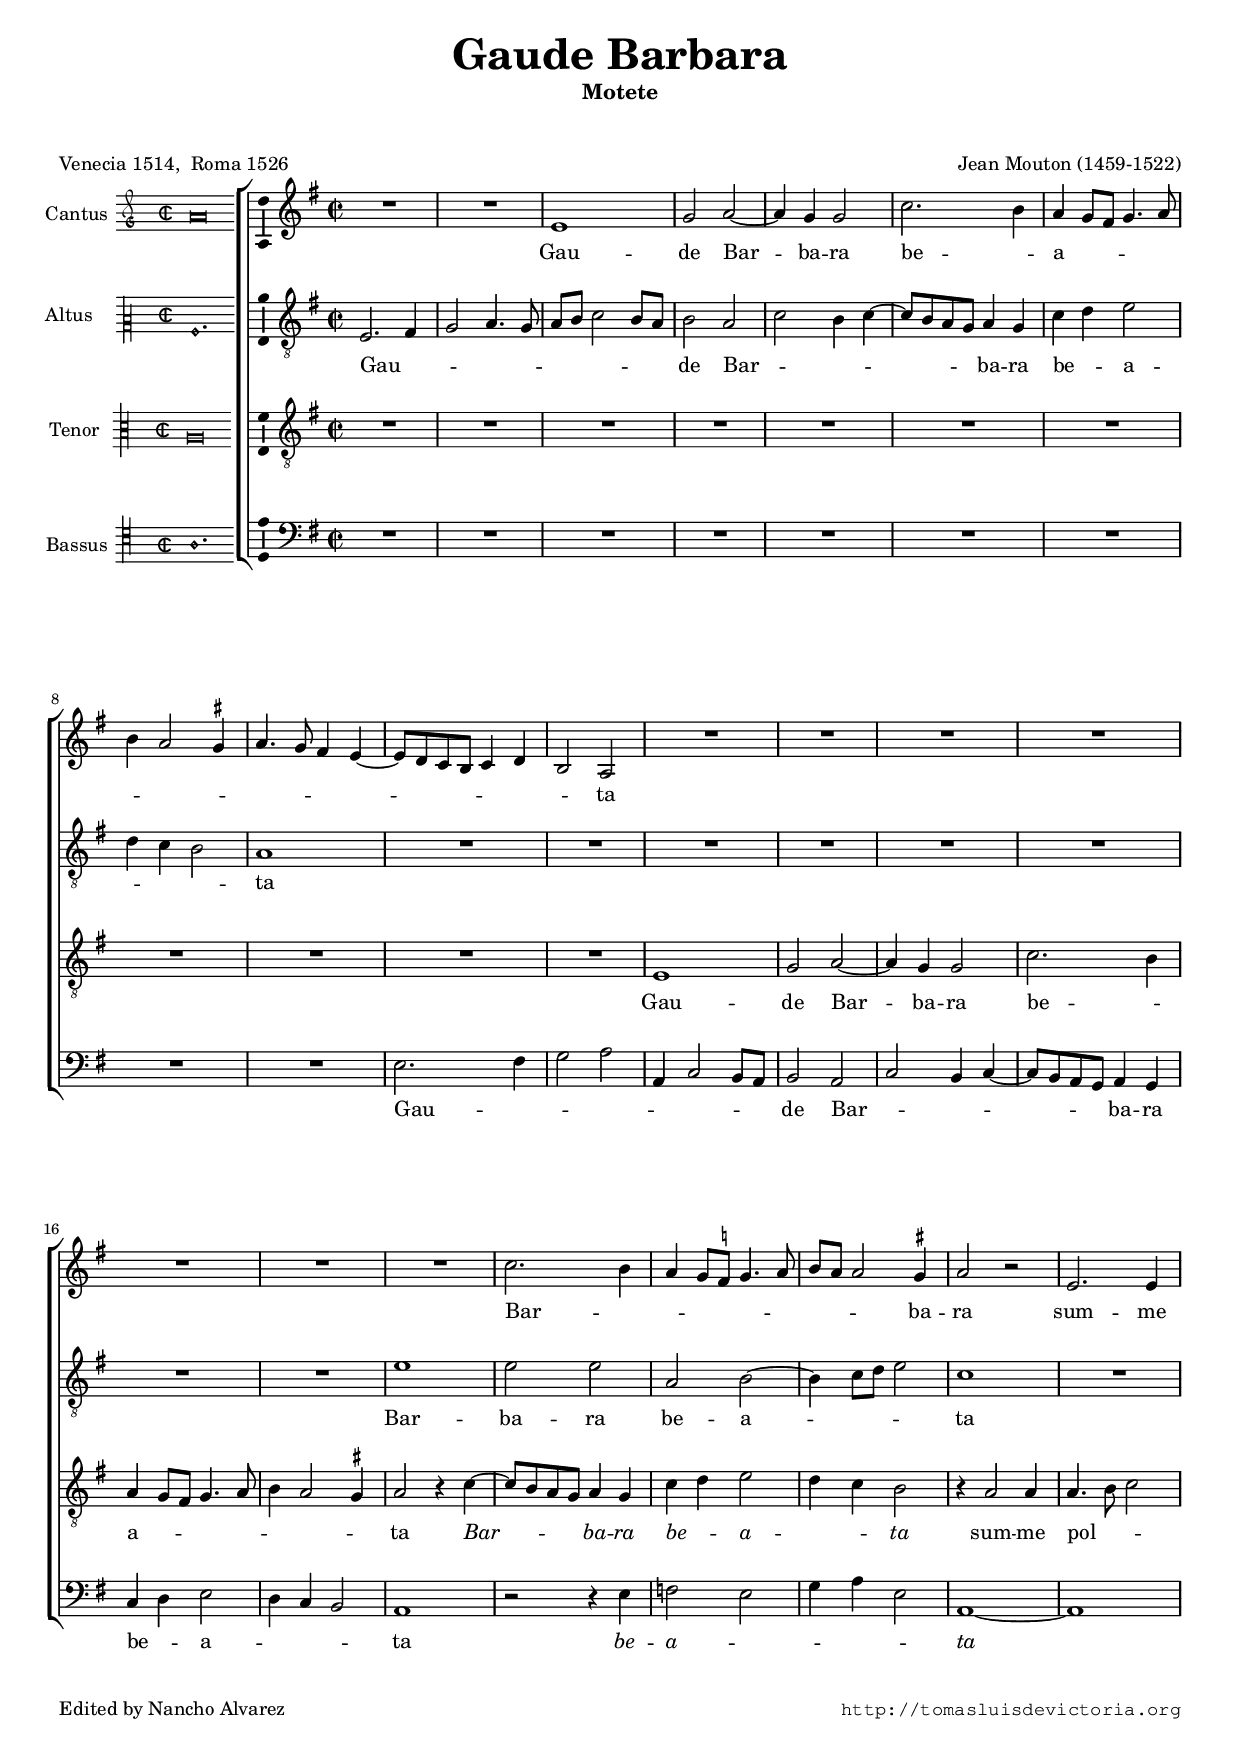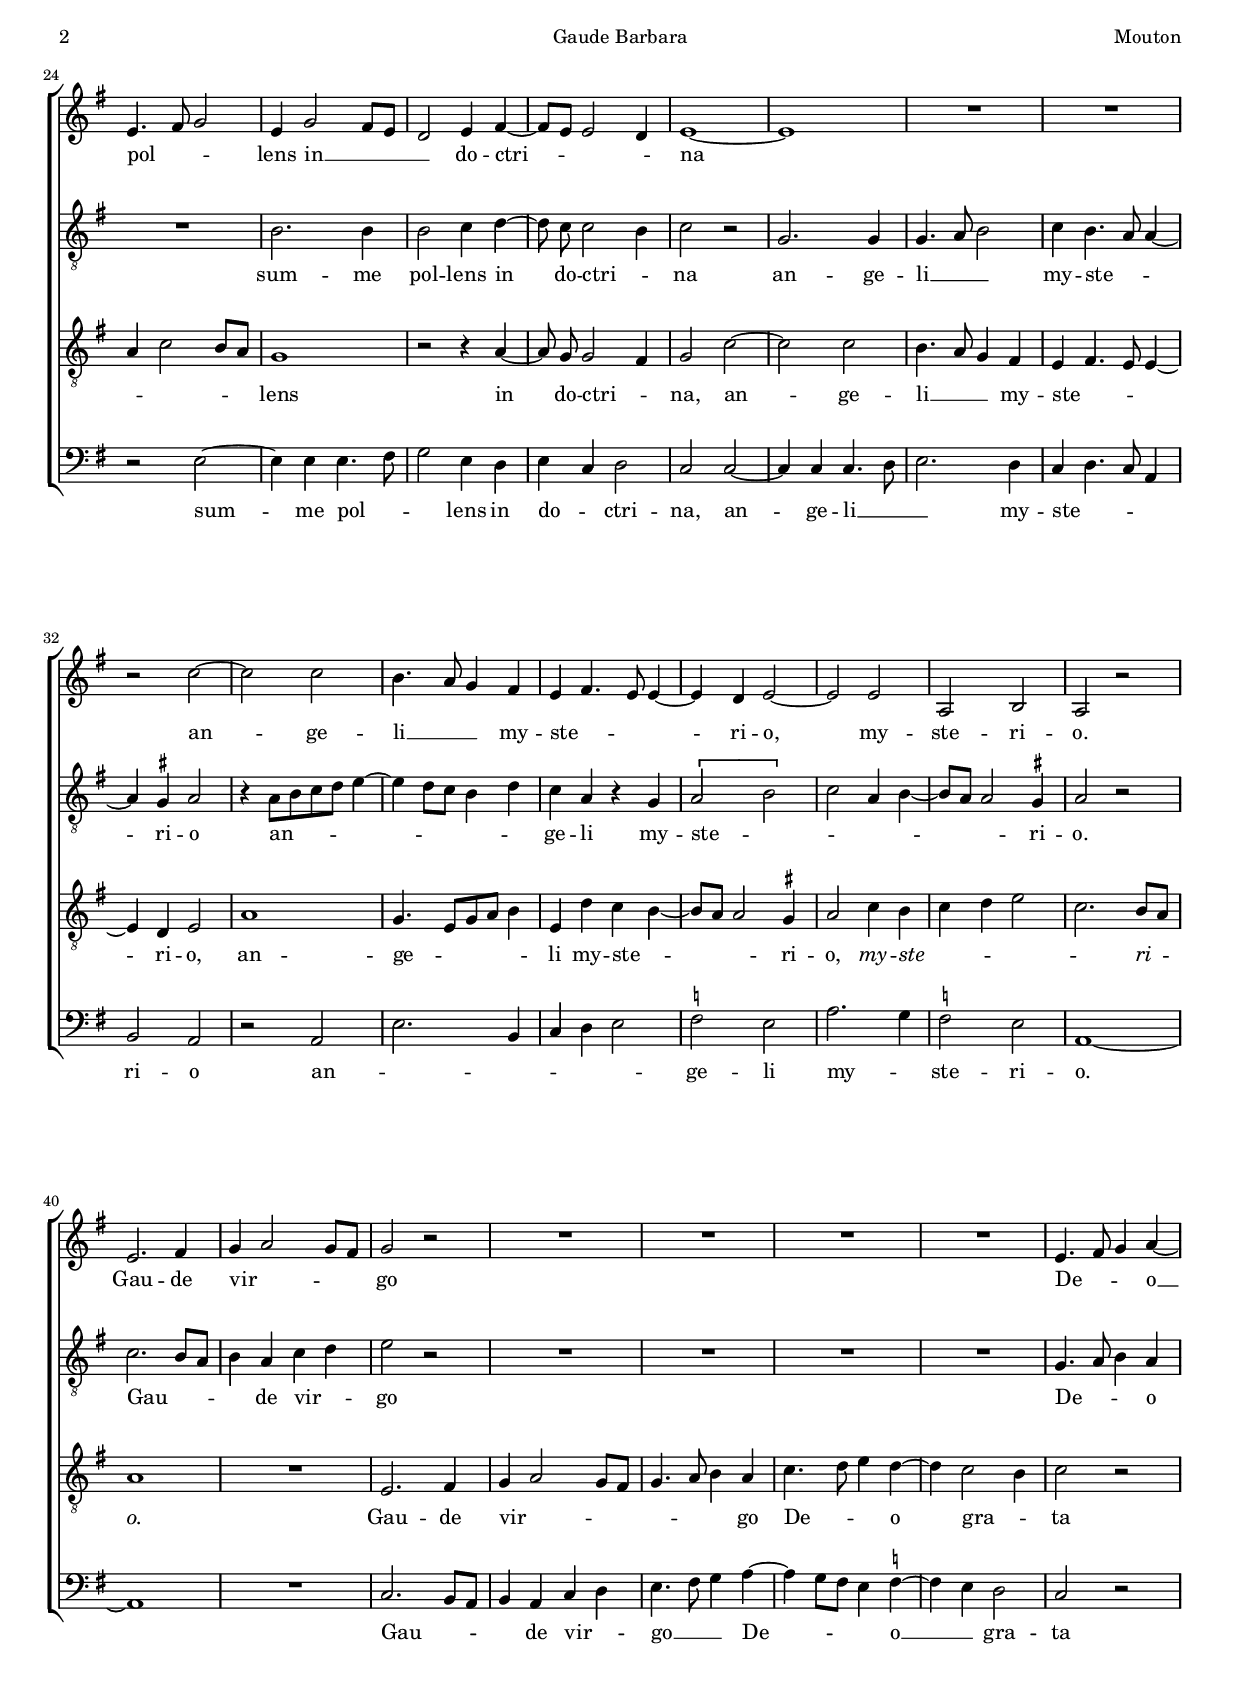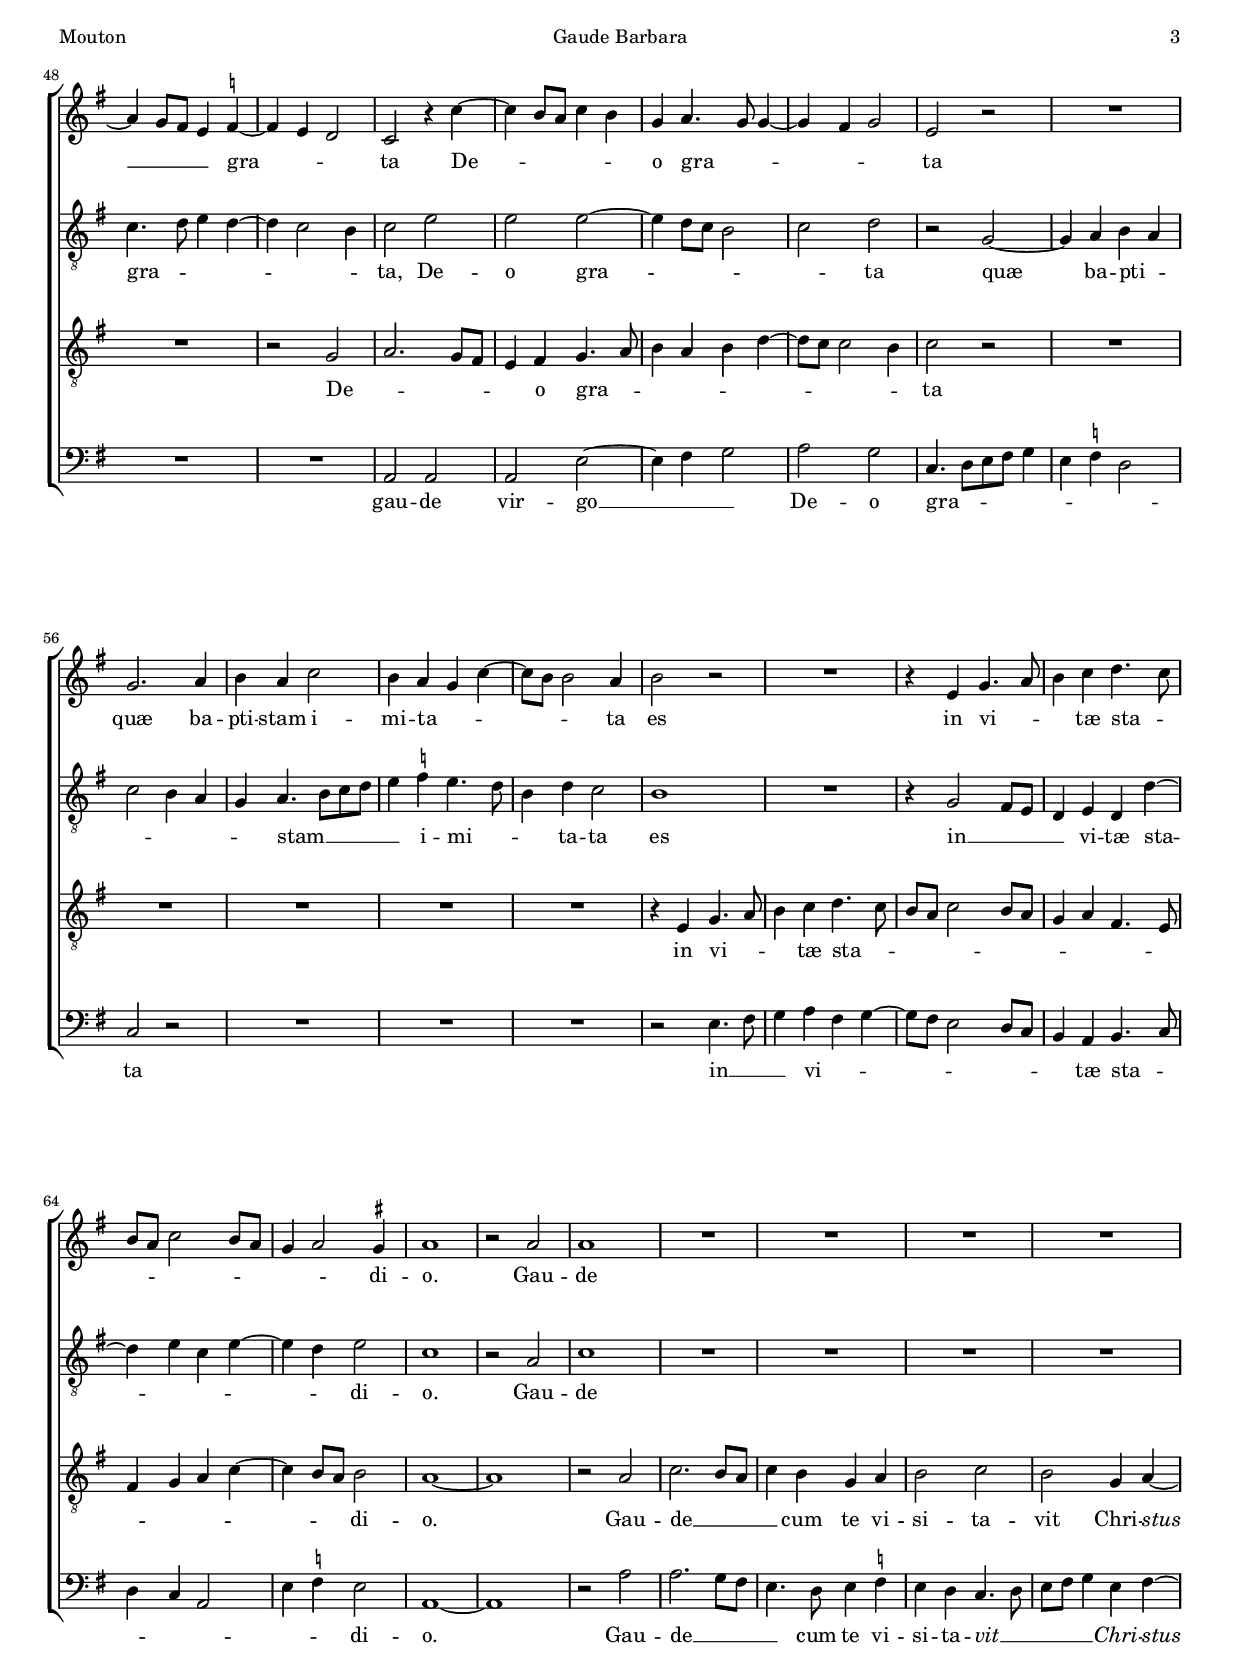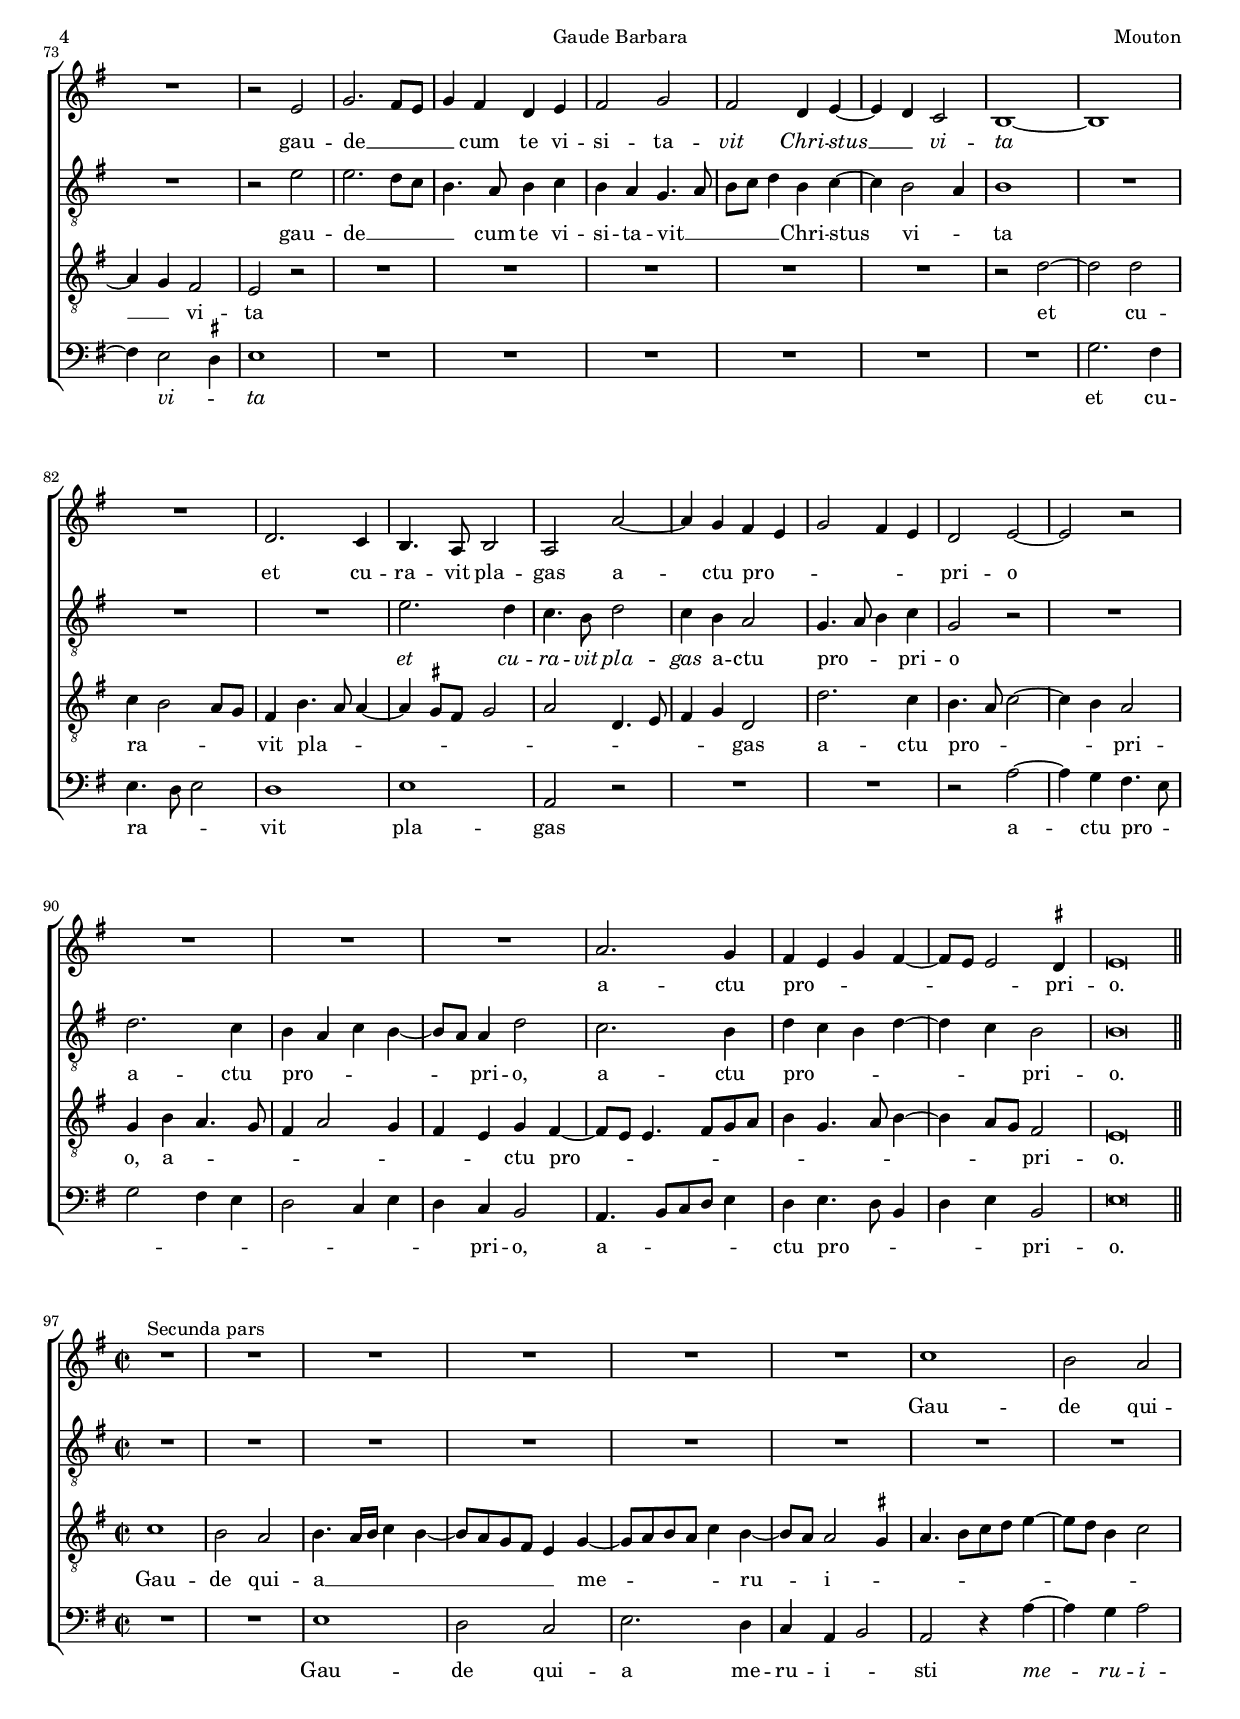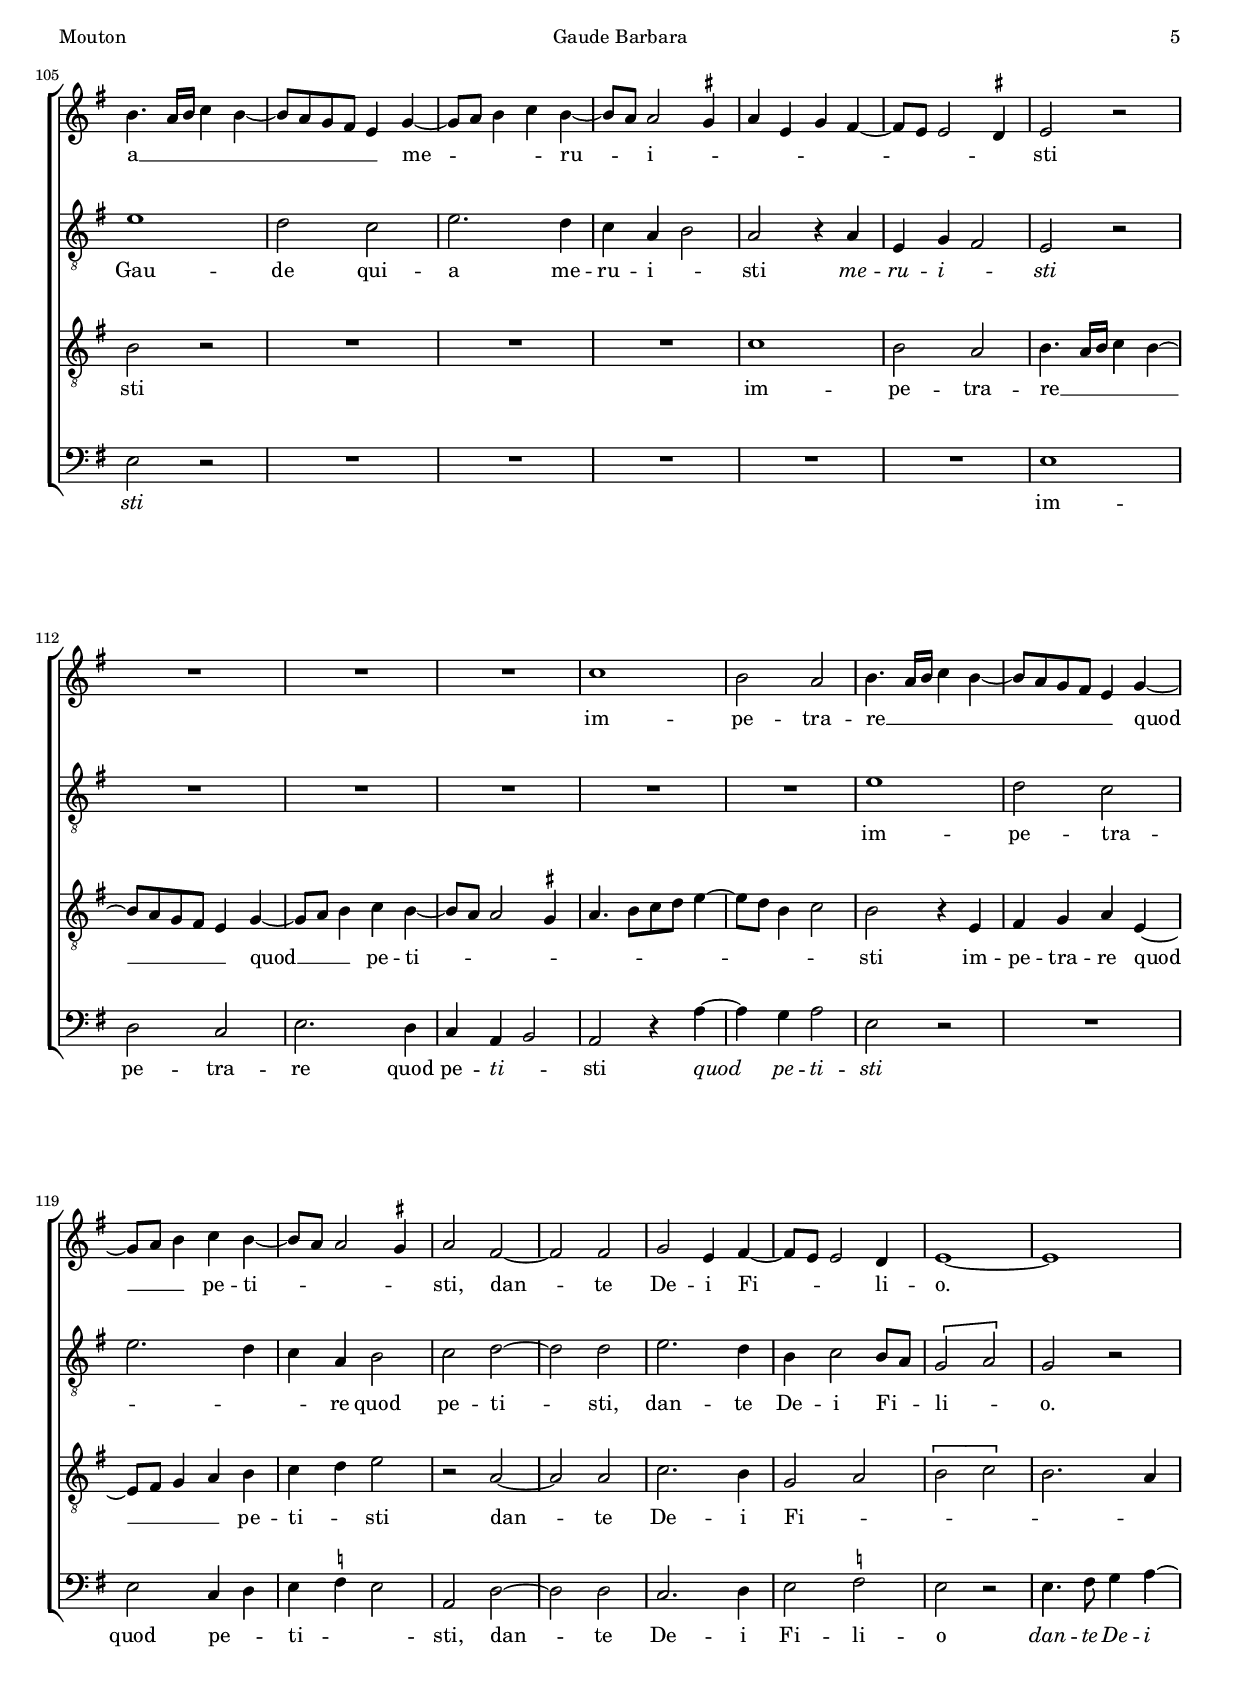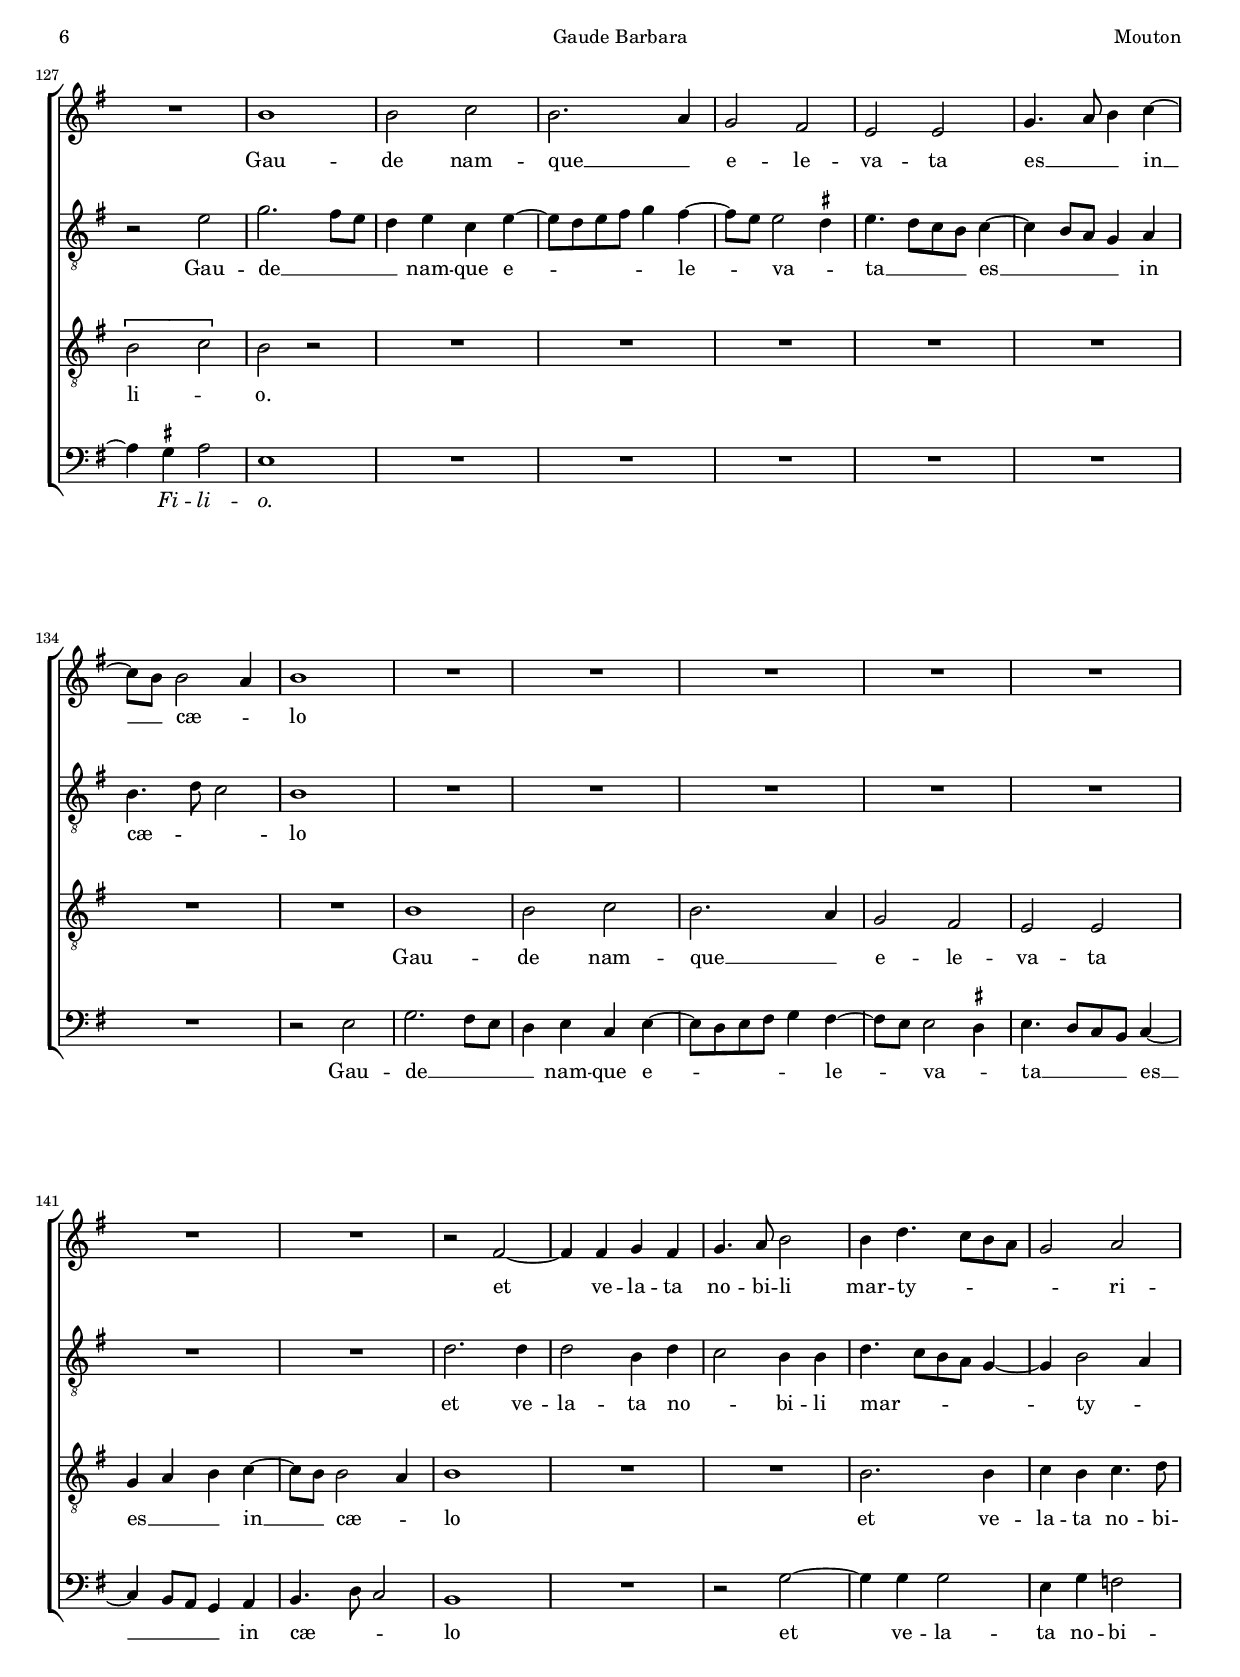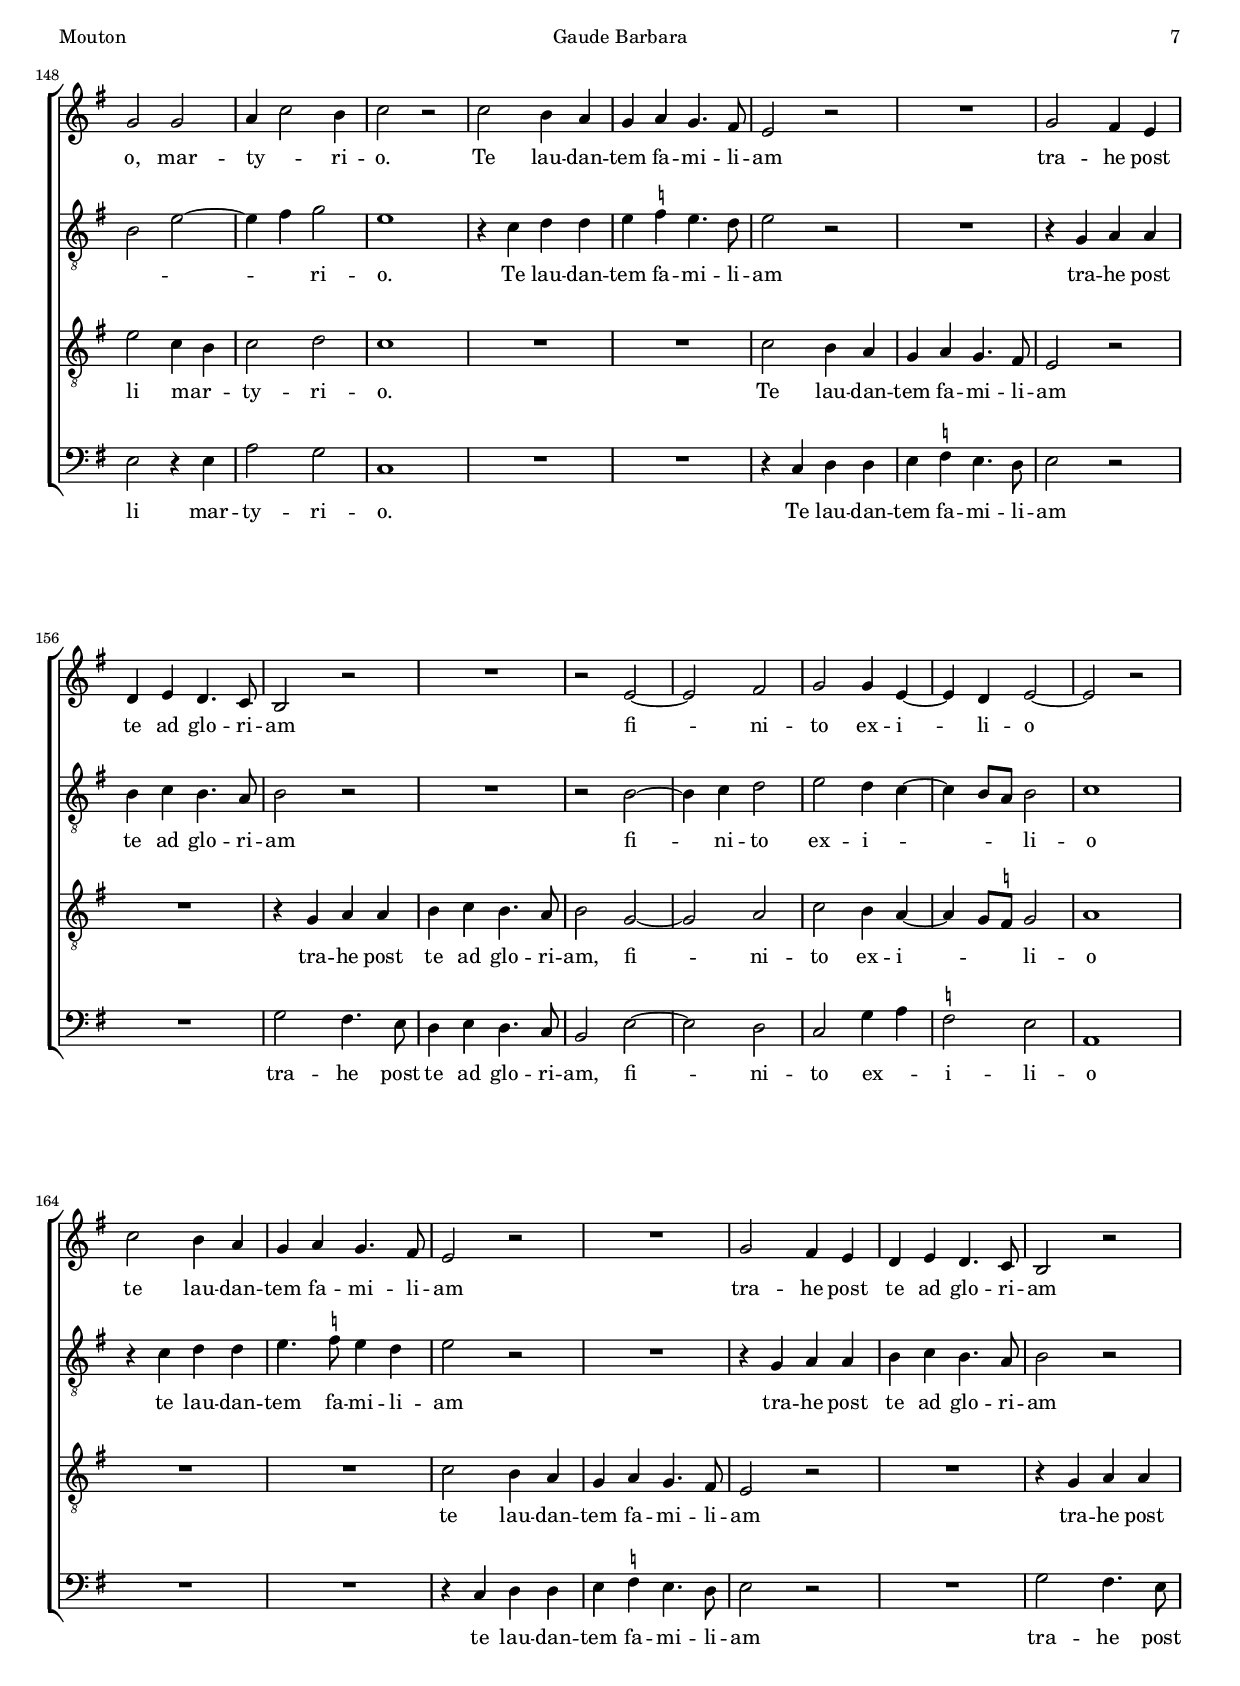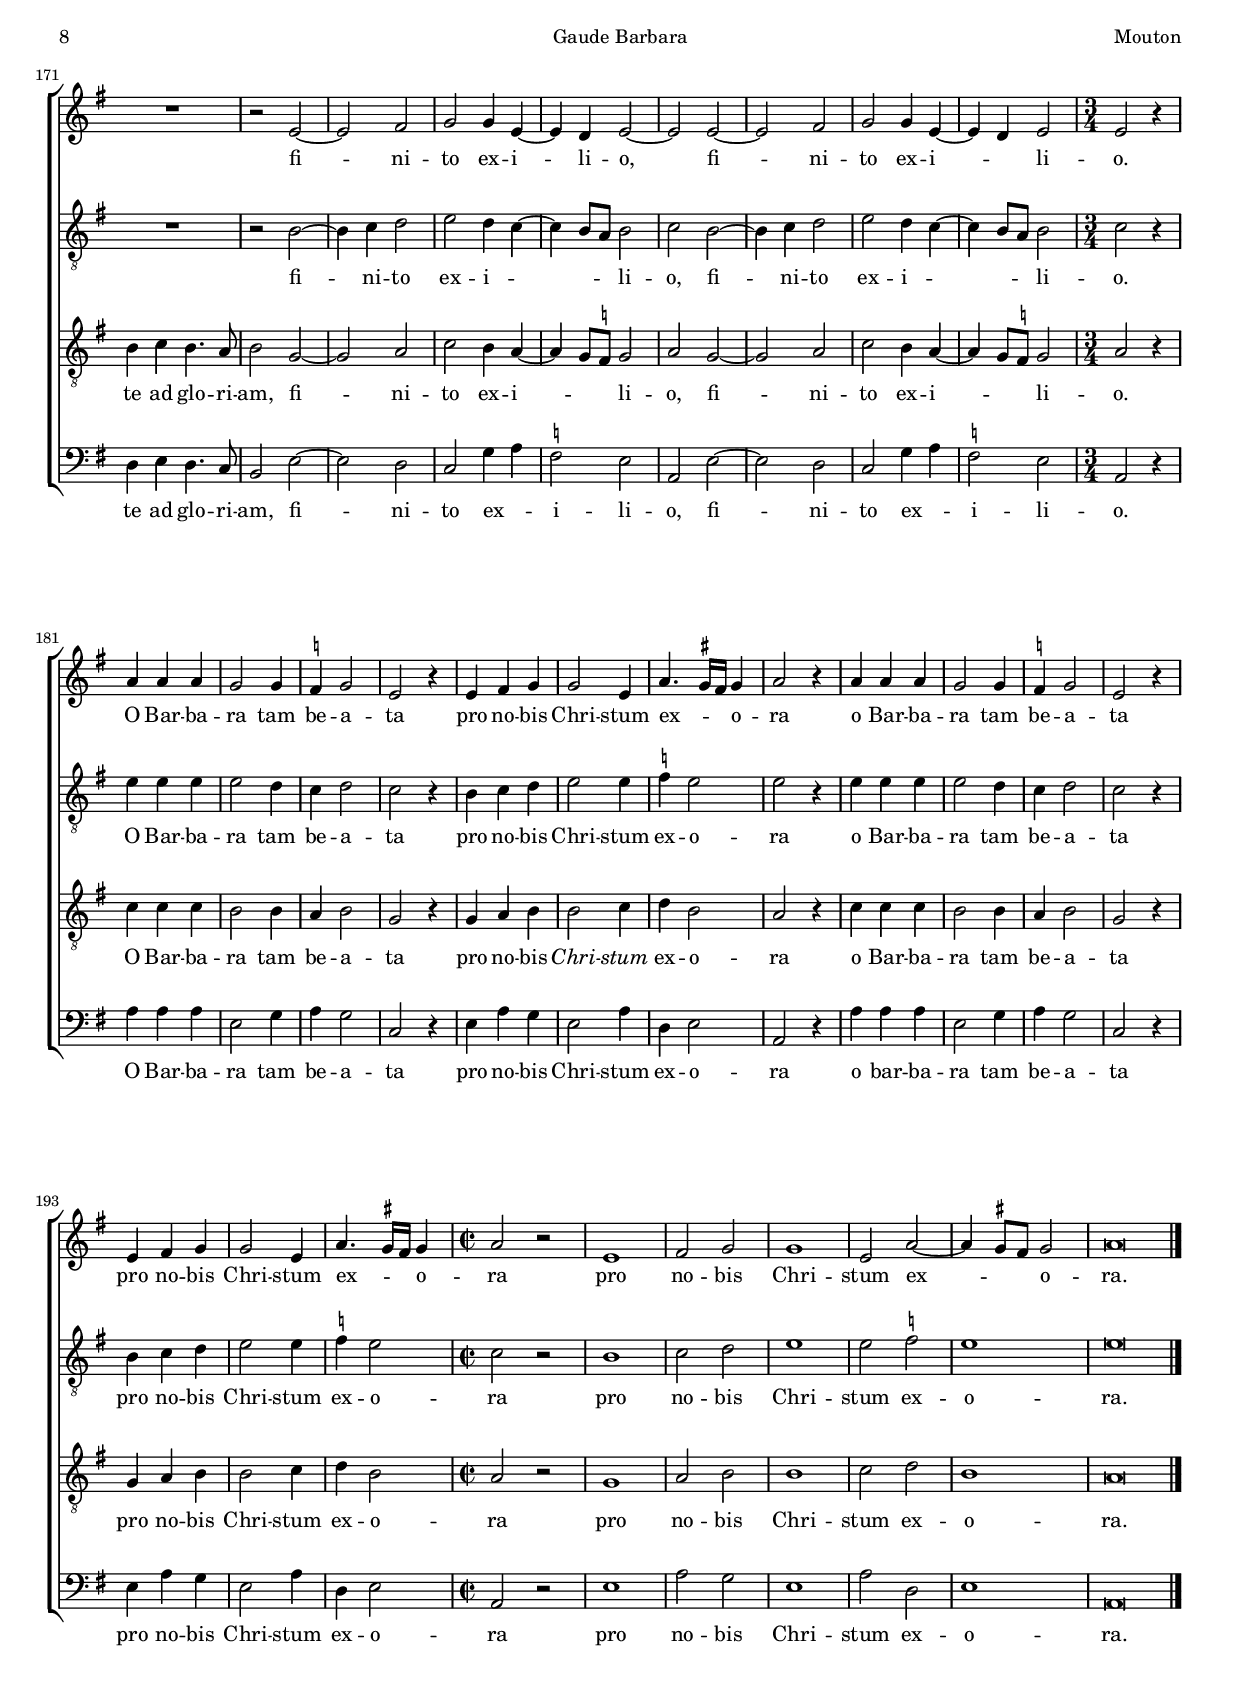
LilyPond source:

\version "2.18.0"

#(set-default-paper-size "a4")
#(set-global-staff-size 16.5)
#(ly:set-option 'point-and-click #f)
%mobile -s15.5 -i3.2

italicas=\override LyricText.font-shape = #'italic
rectas=\override LyricText.font-shape = #'upright
ss=\once \set suggestAccidentals = ##t
incipitwidth = 20
mtempo={\tempo 4 = 100}
mtempob={\tempo 4 = 150}

htitle="Gaude Barbara"
hcomposer="Mouton"

\header {
	title=\markup{\fontsize #3 "Gaude Barbara"}
	subtitle="Motete"
	subsubtitle=\markup{\column{" " " "}}
	composer="Jean Mouton (1459-1522)"
        pdfauthor=\composer
	%opus="(-)"
	poet=\markup{"Venecia 1514,  Roma 1526"}
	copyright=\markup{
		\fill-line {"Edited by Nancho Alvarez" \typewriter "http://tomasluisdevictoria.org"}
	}
%	tagline=""
}

global={\key c \major \time 2/2 \skip 1*96 \bar "||" \break
	\once \override Score.TimeSignature.break-visibility = #'#(#f #t #t)
	\time 2/2 \skip 1*83 \mtempob
	\time 3/4 \skip 1*3/4*16 %\mtempo % no recuperamos el tempo 
	\time 2/2 \skip 1*7 \bar "|."
}


cantus=\relative c''{
	R1*2
	a1
	c2 d ~
	d4 c c2
	f2. e4
	d c8 b c4. d8
	e4 d2 \ss cis4
	d4. c8 b4 a ~
	a8 g f e f4 g
	e2 d
	R1*7
	f'2. e4
	d4 c8 \ss bes c4. d8
	e d d2 \ss cis4 
	d2 r
	a2. a4
	a4. b8 c2
	a4 c2 b8 a
	g2 a4 b ~
	b8 a a2 g4
	a1 ~
	a
	R1*2
	r2 f' ~
	f f
	e4. d8 c4 b
	a4 b4. a8 a4 ~
	a g a2 ~
	a a 
	d,2 e
	d r
	a'2. b4
	c4 d2 c8 b
	c2 r
	R1*4
	a4. b8 c4 d ~
	d c8 b a4 \ss bes ~
	bes a g2
	f r4 f' ~
	f4 e8 d f4 e
	c4 d4. c8 c4 ~
	c b c2
	a r
	R1
	c2. d4
	e d f2
	e4 d c f ~
	f8 e e2 d4
	e2 r
	R1
	r4 a, c4. d8
	e4 f g4. f8
	e d f2 e8 d
	c4 d2 \ss cis4
	d1
	r2 d
	d1
	R1*5
	r2 a2
	c2. b8 a
	c4 b g a
	b2 c
	b g4 a ~
	a g f2
	e1 ~
	e
	R1
	g2. f4
	e4. d8 e2
	d2 d' ~
	d4 c b a
	c2 b4 a
	g2 a ~
	a r
	R1*3
	d2. c4
	b a c b ~
	b8 a a2 \ss gis4
	a\breve*1/2
	s4*0^\markup{"Secunda pars"}
        R1*6
	f'1
	e2 d
	e4. d16 e f4 e ~
	e8 d c b a4 c ~
	c8 d e4 f e ~
	e8 d d2 \ss cis4
	d a c b ~
	b8 a a2 \ss gis4
	a2 r
	R1*3
	f'1
	e2 d
	e4. d16 e f4 e ~
	e8 d c b a4 c ~
	c8 d e4 f e ~
	e8 d d2 \ss cis4
	d2 b ~
	b b 
	c a4 b ~
	b8 a a2 g4
	a1 ~
	a
	R1
	e' 
	e2 f
	e2. d4
	c2 b
	a a
	c4. d8 e4 f ~
	f8 e e2 d4
	e1
	R1*7
	r2 b ~
	b4 b c b
	c4. d8 e2
	e4 g4. f8 e d
	c2 d
	c c
	d4 f2 e4
	f2 r
	f e4 d
	c d c4. b8
	a2 r
	R1
	c2 b4 a
	g a g4. f8
	e2 r
	R1
	r2 a ~
	a b 
	c c4 a ~
	a g a2 ~
	a r \break
	f'2 e4 d
	c d c4. b8
	a2 r
	R1
	c2 b4 a
	g a g4. f8 e2 r
	R1
	r2 a ~
	a b
	c c4 a ~
	a g a2 ~
	a a ~
	a b
	c c4 a ~
	a g a2
	a2 r4 \break
	d4 d d
	c2 c4
	\ss bes4 c2
	a2 r4
	a4 b c
	c2 a4
	d4. \ss cis16 b cis4
	d2 r4
	d4 d d
	c2 c4
	\ss bes4 c2
	a r4 \break
	a4 b c
	c2 a4
	d4. \ss cis16 b cis4
        d2 r
	a1
	b2 c
	c1
	a2 d ~
	d4 \ss cis8 b cis2
	d\breve*1/2
}

altus=\relative c'{
	a2. b4
	c2 d4. c8
	d e f2 e8 d
	e2 d
	f e4 f ~
	f8 e d c d4 c
	f g a2
	g4 f e2
	d1
	R1*8
	a'1
	a2 a
	d, e ~
	e4 f8 g a2
	f1
	R1*2
	e2. e4
	e2 f4 g ~
	g8 \noBeam f f2 e4
	f2 r
	c2. c4
	c4. d8 e2
	f4 e4. d8 d4 ~
	d \ss cis4 d2
	r4 d8[ e f g] a4 ~
	a4 g8 f e4 g
	f d r4 c 
	\[d2 e\]
	f2 d4 e ~
	e8 d d2 \ss cis4
	d2 r
	f2. e8 d
	e4 d f g
	a2 r
	R1*4
	c,4. d8 e4 d
	f4. g8 a4 g ~
	g f2 e4
	f2 a
	a a ~
	a4 g8 f e2
	f g
	r2 c, ~
	c4 d e d
	f2 e4 d
	c d4. e8 f g
	a4 \ss bes a4. g8
	e4 g f2
	e1
	R1
	r4 c2 b8 a
	g4 a g g' ~
	g4 a f a ~
	a g a2
	f1
	r2 d
	f1
	R1*5
	r2 a
	a2. g8 f
	e4. d8 e4 f
	e4 d c4. d8
	e f g4 e f ~
	f e2 d4
	e1
	R1*3
	a2. g4
	f4. e8 g2
	f4 e d2
	c4. d8 e4 f
	c2 r
	R1
	g'2. f4
	e d f e ~
	e8 d d4 g2
	f2. e4
	g f e g ~
	g f e2
	e\breve*1/2
	R1*8
	a1
	g2 f
	a2. g4
	f d e2
	d r4 d
	a c b2
	a r
	R1*5
	a'1
	g2 f
	a2. g4
	f d e2
	f g ~
	g g
	a2. g4
	e f2 e8 d
	\[c2 d\]
	c2 r
	r a'
	c2. b8 a
	g4 a f a ~
	a8 g a b c4 b ~
	b8 a a2 \ss gis4
	a4. g8[ f e] f4 ~
	f4 e8 d c4 d
	e4. g8 f2
	e1
	R1*7
	g2. g4
	g2 e4 g
	f2 e4 e
	g4. f8[ e d] c4 ~
	c e2 d4
	e2 a ~
	a4 b c2
	a1
	r4 f g g
	a \ss bes a4. g8
	a2 r
	R1
	r4 c, d d
	e f e4. d8 
	e2 r
	R1
	r2 e ~
	e4 f g2
	a2 g4 f ~
	f e8 d e2
	f1
	r4 f g g
	a4. \ss bes8 a4 g
	a2 r
	R1
	r4 c, d d
	e f e4. d8
	e2 r
	R1
	r2 e ~
	e4 f g2
	a g4 f ~
	f e8 d e2
	f2 e ~
	e4 f g2
	a g4 f ~
	f e8 d e2
	f2 r4
	a4 a a
	a2 g4
	f4 g2
	f r4
	e f g
	a2 a4
	\ss bes a2
	a2 r4
	a a a
	a2 g4
	f g2
	f r4
	e f g
	a2 a4
	\ss bes4 a2
	f2 r
	e1
	f2 g
	a1
	a2 \ss bes
	a1
	a\breve*1/2
}

tenor=\relative c'{
	R1*11
	a1
	c2 d ~
	d4 c c2
	f2. e4
	d c8 b c4. d8
	e4 d2 \ss cis4
	d2 r4 f ~
	f8 e d c d4 c
	f g a2
	g4 f e2
	r4 d2 d4
	d4. e8 f2
	d4 f2 e8 d
	c1
	r2 r4 d ~
	d8 \noBeam c c2 b4
	c2 f ~
	f f
	e4. d8 c4 b
	a b4. a8 a4 ~
	a g a2
	d1
	c4. a8[ c d] e4
	a, g' f e ~
	e8 d d2 \ss cis4
	d2 f4 e
	f g a2
	f2. e8 d
	d1
	R1
	a2. b4
	c d2 c8 b
	c4. d8 e4 d
	f4. g8 a4 g ~
	g f2 e4
	f2 r
	R1
	r2 c
	d2. c8 b
	a4 b c4. d8
	e4 d e g ~
	g8 f f2 e4
	f2 r
	R1*5
	r4 a, c4. d8
	e4 f g4. f8
	e d f2 e8 d
	c4 d b4. a8
	b4 c d f ~
	f e8 d e2
	d1 ~
	d
	r2 d
	f2. e8 d
	f4 e c d
	e2 f
	e c4 d ~
	d c b2
	a2 r
	R1*5
	r2 g' ~
	g g
	f4 e2 d8 c
	b4 e4. d8 d4 ~
	d4 \ss cis8 b cis2
	d2 g,4. a8
	b4 c g2
	g'2. f4
	e4. d8 f2 ~
	f4 e d2
	c4 e d4. c8
	b4 d2 c4
	b a c b ~
	b8 a a4. b8 c d
	e4 c4. d8 e4 ~
	e d8 c b2
	a\breve*1/2
	f'1
	e2 d
	e4. d16 e
	f4 e ~
	e8 d c b
	a4 c ~
	c8 d e d f4 e ~
	e8 d d2 \ss cis4
	d4. e8[ f g] a4 ~
	a8 g e4 f2
	e r
	R1*3
	f1
	e2 d
	e4. d16 e f4 e ~
	e8 d c b a4 c ~
	c8 d e4 f e ~
	e8 d d2 \ss cis4
	d4. e8[ f g] a4 ~
	a8 g e4 f2
	e2 r4 a,
	b c d a ~
	a8 b c4 d e
	f g a2
	r2 d, ~
	d d
	f2. e4
	c2 d
	\[e2 f\]
	e2. d4
	\[e2 f\]
	e2 r
	R1*7
	e1
	e2 f
	e2. d4
	c2 b
	a a
	c4 d e f ~
	f8 e e2 d4
	e1
	R1*2
	e2. e4
	f e f4. g8
	a2 f4 e
	f2 g
	f1
	R1*2
	f2 e4 d
	c d c4. b8 
	a2 r
	R1
	r4 c d d 
	e f e4. d8
	e2 c ~
	c d
	f e4 d ~
	d c8 \ss bes c2
	d1
	R1*2
	f2 e4 d
	c d c4. b8
	a2 r
	R1
	r4 c d d
	e f e4. d8 
	e2 c ~
	c d
	f2 e4 d ~
	d c8 \ss bes c2
	d2 c ~
	c d
	f e4 d ~
	d c8 \ss bes c2
	d2 r4
	f4 f f
	e2 e4
	d e2
	c r4
	c d e
	e2 f4 
	g e2
	d r4
	f f f
	e2 e4 
	d e2 
	c r4
	c d e e2 f4
	g e2
	d2 r
	c1
	d2 e
	e1
	f2 g
	e1
	d\breve*1/2
}

bassus=\relative c'{
	R1*9
	a2. b4
	c2 d
	d,4 f2 e8 d
	e2 d
	f e4 f ~
	f8 e d c d4 c
	f g a2
	g4 f e2
	d1
	r2 r4 a'
	bes2 a
	c4 d a2
	d,1 ~
	d
	r2 a' ~
	a4 a a4. b8
	c2 a4 g
	a f g2
	f2 f ~
	f4 f f4. g8
	a2. g4
	f g4. f8 d4
	e2 d
	r2 d
	a'2. e4
	f g a2
	\ss bes a
	d2. c4
	\ss bes2 a 
	d,1 ~
	d 
	R1
	f2. e8 d
	e4 d f g
	a4. b8 c4 d ~
	d c8 b a4 \ss bes ~
	bes a g2
	f r
	R1*2
	d2 d
	d a' ~
	a4 b c2
	d c
	f,4. g8[ a b] c4
	a4 \ss bes g2
	f r
	R1*3
	r2 a4. b8
	c4 d b c ~
	c8 b a2 g8 f
	e4 d e4. f8
	g4 f d2
	a'4 \ss bes a2
	d,1 ~
	d
	r2 d'
	d2. c8 b
	a4. g8 a4 \ss bes
	a g f4. g8
	a b c4 a b ~
	b a2 \ss gis4
	a1
	R1*6
	c2. b4
	a4. g8 a2
	g1
	a
	d,2 r
	R1*2
	r2 d' ~
	d4 c b4. a8
	c2 b4 a
	g2 f4 a
	g f e2
	d4. e8[ f g] a4
	g a4. g8 e4
	g a e2
	a\breve*1/2
	R1*2
	a1
	g2 f
	a2. g4
	f4 d e2
	d r4 d' ~
	d c d2
	a r
	R1*5
	a1
	g2 f
	a2. g4
	f d e2
	d r4 d' ~
	d c d2
	a2 r
	R1
	a2 f4 g
	a \ss bes a2
	d, g ~
	g g
	f2. g4
	a2 \ss bes
	a r
	a4. b8 c4 d ~
	d \ss cis d2
	a1
	R1*6
	r2 a
	c2. b8 a
	g4 a f a ~
	a8 g a b c4 b ~
	b8 a a2 \ss gis4
	a4. g8[ f e] f4 ~
	f e8 d c4 d
	e4. g8 f2
	e1
	R1
	r2 c' ~
	c4 c c2
	a4 c bes2
	a r4 a
	d2 c
	f,1
	R1*2
	r4 f g g
	a \ss bes a4. g8
	a2 r
	R1
	c2 b4. a8
	g4 a g4. f8
	e2 a ~
	a g
	f c'4 d
	\ss bes2 a
	d,1
	R1*2
	r4 f g g
	a \ss bes a4. g8
	a2 r
	R1
	c2 b4. a8
	g4 a g4. f8
	e2 a ~
	a g
	f c'4 d
	\ss bes2 a
	d, a' ~
	a g
	f c'4 d
	\ss bes2 a
	d,2 r4
	d' d d
	a2 c4
	d c2
	f,2 r4
	a4 d c
	a2 d4
	g, a2
	d,2 r4
	d' d d
	a2 c4
	d c2
	f,2 r4
	a d c
	a2 d4
	g,4 a2
	d,2 r
	a'1
	d2 c
	a1
	d2 g,
	a1
	d,\breve*1/2
}

textocantus=\lyricmode{
Gau -- de Bar -- ba -- ra be -- _ a -- _ _ _ _ _ _ _ _ _ _ _ _ _ _ _ _ _ ta
Bar -- _ _ _ _ _ _ _ _ _ ba -- ra
sum -- me pol -- _ _ lens in __ _ _ _ do -- ctri -- _ _ _ na
an -- ge -- li __ _ _ my -- ste -- _ _ _ ri -- o,
my -- ste -- ri -- o.
Gau -- de vir -- _ _ _ go De -- _ _ o __ _ _ _ gra -- _ _ ta
De -- _ _ _ _ o gra -- _ _ _ _ ta
quæ ba -- pti -- stam i -- mi -- ta -- _ _ _ _ ta es
in vi -- _ _ tæ sta -- _ _ _ _ _ _ _ _ di -- o.
Gau -- de gau -- de __ _ _ _ cum te vi -- si -- ta -- \italicas vit
Chri -- stus __ _ vi -- ta \rectas
et cu -- ra -- vit pla -- gas a -- ctu pro -- _ _ _ _ pri -- o
a -- ctu pro -- _ _ _ _ _ pri -- o.
Gau -- de qui -- a __ _ _ _ _ _ _ _ _ me -- _ _ _ ru -- _ i -- _ _ _ _ _ _ _ _ sti
im -- pe -- tra -- re __ _ _ _ _ _ _ _ _ 
quod __ _ _ pe -- ti -- _ _ _ sti,
dan -- te De -- i Fi -- _ _ li -- o.
Gau -- de nam -- que __ _ e -- le -- va -- ta
es __ _ _ in __ _ cæ -- _ lo
et ve -- la -- ta no -- bi -- li mar -- ty -- _ _ _ _ ri -- o,
mar -- ty -- _ ri -- o.
Te lau -- dan -- tem fa -- mi -- li -- am
tra -- he post te ad glo -- ri -- am
fi -- ni -- to ex -- i -- li -- o
te lau -- dan -- tem fa -- mi -- li -- am
tra -- he post te ad glo -- ri -- am
fi -- ni -- to ex -- i -- li -- o,
fi -- ni -- to ex -- i -- _ li -- o.
O Bar -- ba -- ra tam be -- a -- ta
pro no -- bis Chri -- stum ex -- _ _ o -- ra
o Bar -- ba -- ra tam be -- a -- ta
pro no -- bis Chri -- stum ex -- _ _ o -- ra
pro no -- bis Chri -- stum ex -- _ _ o -- ra.
}

textoaltus=\lyricmode{
Gau -- _ _ _ _ _ _ _ _ _ de Bar -- _ _ _ _ _ _ ba -- ra be -- _ a -- _ _ _ ta
Bar -- ba -- ra be -- a -- _ _ _ ta
sum -- me pol -- lens in do -- ctri -- _ na
an -- ge -- li __ _ _ my -- ste -- _ _ ri -- o
an -- _ _ _ _ _ _ _ _ ge -- li
my -- ste -- _ _ _ _ _ _ ri -- o.
Gau -- _ _ _ de vir -- _ go
De -- _ _ o gra -- _ _ _ _ _ ta,
De -- o gra -- _ _ _ _ ta
quæ ba -- pti -- _ _ _ _ _ stam __ _ _ _ _ 
i -- mi -- _ _ ta -- ta es
in __ _ _ _ vi -- tæ sta -- _ _ _ _ di -- o.
Gau -- de
gau -- de __ _ _ _ cum te vi -- si -- ta -- vit __ _ _ _ _
Chri -- stus vi -- _ ta
\italicas 
et cu -- ra -- vit pla -- gas \rectas 
a -- ctu pro -- _ _ pri -- o
a -- ctu pro -- _ _ _ _ pri -- o,
a -- ctu pro -- _ _ _ _ pri -- o.
Gau -- de qui -- a me -- ru -- i -- _ sti
\italicas 
me -- ru -- i -- _ sti
\rectas 
im -- pe -- tra -- _ _ _ re quod pe -- ti -- sti,
dan -- te De -- i Fi -- _ li -- _ o.
Gau -- de __ _ _ _
nam -- que e -- _ _ _ _ le -- _ va -- _ ta __ _ _ _ es __ _ _ _ 
in cæ -- _ _ lo
et  ve -- la -- ta no -- _ bi -- li mar -- _ _ _ _ ty -- _ _ _ _ ri -- o.
Te lau -- dan -- tem fa -- mi -- li -- am
tra -- he post te ad glo -- ri -- am
fi -- ni -- to ex -- i -- _ _ _ li -- o
te lau -- dan -- tem fa -- mi -- li -- am
tra -- he post te ad glo -- ri -- am
fi -- ni -- to ex -- i -- _ _ _ li -- o,
fi -- ni -- to ex -- i -- _ _ _ li -- o.
O Bar -- ba -- ra tam be -- a -- ta
pro no -- bis Chri -- stum ex -- o -- ra
o Bar -- ba -- ra tam be -- a -- ta
pro no -- bis Chri -- stum ex -- o -- ra
pro no -- bis Chri -- stum ex -- o -- ra.
}

textotenor=\lyricmode{
Gau -- de Bar -- ba -- ra be -- _ a -- _ _ _ _ _ _ _ ta
\italicas 
Bar -- _ _ _ ba -- ra be -- _ a -- _ _ ta
\rectas 
sum -- me pol -- _ _ _ _ _ _ lens
in do -- ctri -- _ na,
an -- ge -- li __ _ _ my -- ste -- _ _ _ ri -- o,
an -- ge -- _ _ _ _ li my -- ste -- _ _ _ ri -- o,
\italicas 
my -- ste -- _ _ _ _ ri -- _ o.
\rectas 
Gau -- de vir -- _ _ _ _ _ _ go De -- _ _ o gra -- _ ta
De -- _ _ _ _ o gra -- _ _ _ _ _ _ _ _ ta
in vi -- _ _ tæ sta -- _ _ _ _ _ _ _ _ _ _ _ _ _ _ _ _ di -- o.
Gau -- de __ _ _ _ cum te vi -- si -- ta -- vit
Chri -- \italicas stus __ _ \rectas vi -- ta
et cu -- ra -- _ _ _ vit pla -- _ _ _ _ _ _ _ _ _ _ gas
a -- ctu pro -- _ _ _ pri -- o,
a -- _ _ _ _ _ _ _ ctu pro -- _ _ _ _ _ _ _ _ _ _ _ pri -- o.
Gau -- de qui -- a __ _ _ _ _ _ _ _ _ me -- _ _ _ _ ru -- _ i -- _ _ _ _ _ _ _ _ _ sti
im -- pe -- tra -- re __ _ _ _ _ _ _ _ _ 
quod __ _ _ pe -- ti -- _ _ _ _ _ _ _ _ _ _ _ sti
im -- pe -- tra -- re quod __ _ _ _ pe -- ti -- _ sti
dan -- te De -- i Fi -- _ _ _ _ _ li -- _ o.
Gau -- de nam -- que __ _ e -- le -- va -- ta es __ _ _ in __ _ cæ -- _ lo
et ve -- la -- ta no -- bi -- li mar -- _ ty -- ri -- o.
Te lau -- dan -- tem fa -- mi -- li -- am
tra -- he post te ad glo -- ri -- am,
fi -- ni -- to ex -- i -- _ _ li -- o
te lau -- dan -- tem fa -- mi -- li -- am
tra -- he post te ad glo -- ri -- am,
fi -- ni -- to ex -- i -- _ _ li -- o,
fi -- ni -- to ex -- i -- _ _ li -- o.
O Bar -- ba -- ra tam be -- a -- ta
pro no -- bis 
\italicas 
Chri -- stum \rectas ex -- o -- ra
o Bar -- ba -- ra tam be -- a -- ta
pro no -- bis Chri -- stum ex -- o -- ra
pro no -- bis Chri -- stum ex -- o -- ra.
}

textobassus=\lyricmode{
Gau -- _ _ _ _ _ _ _ de Bar -- _ _ _ _ _ _ ba -- ra be -- _ a -- _ _ _ ta
\italicas 
be -- a -- _ _ _ _ ta
\rectas 
sum -- me pol -- _ _ lens in do -- _ ctri -- na,
an -- ge -- li __ _ _ my -- ste -- _ _ _ ri -- o
an -- _ _ _ _ _ ge -- li my -- _ ste -- ri -- o.
Gau -- _ _ _ de vir -- _ go __ _ _ De -- _ _ _ o __ _ gra -- ta
gau -- de vir -- go __ _ _ De -- o gra -- _ _ _ _ _ _ _ ta
in __ _ _ vi -- _ _ _ _ _ _ _ tæ sta -- _ _ _ _ _ _ di -- o.
Gau -- de __ _ _ _ cum te vi -- si -- ta --
\italicas vit __ _ _ _ _ Chri -- stus vi -- _ ta \rectas 
et cu -- ra -- _ _ vit pla -- gas
a -- ctu pro -- _ _ _ _ _ _ _ _ pri -- o,
a -- _ _ _ _ ctu pro -- _ _ _ _ pri -- o.
Gau -- de qui -- a me -- ru -- i -- _ sti
\italicas 
me -- ru -- i -- sti
\rectas 
im -- pe -- tra -- re quod pe -- \italicas ti -- _ \rectas sti
\italicas
quod pe -- ti -- sti
\rectas 
quod pe -- _ ti -- _ _ sti,
dan -- te De -- i Fi -- li -- o
\italicas 
dan -- te De -- i Fi -- li -- o.
\rectas 
Gau -- de __ _ _ _ nam -- que e -- _ _ _ _ le -- _ va -- _ ta __ _ _ _ es __ _ _ _ 
in cæ -- _ _ lo
et ve -- la -- ta no -- bi -- li
mar -- ty -- ri -- o.
Te lau -- dan -- tem fa -- mi -- li -- am
tra -- he post te ad glo -- ri -- am,
fi -- ni -- to ex -- _ i -- li -- o
te lau -- dan -- tem fa -- mi -- li -- am
tra -- he post te ad glo -- ri -- am,
fi -- ni -- to ex -- _ i -- li -- o,
fi -- ni -- to ex -- _ i -- li -- o.
O Bar -- ba -- ra tam be -- a -- ta
pro no -- bis Chri -- stum ex -- o -- ra
o bar -- ba -- ra tam be -- a -- ta
pro no -- bis Chri -- stum ex -- o -- ra
pro no -- bis Chri -- stum ex -- o -- ra.
}


incipitcantus=\markup{
	\score{
		{ 
		\set Staff.instrumentName="Cantus "
		\override NoteHead.style = #'neomensural
		\override Staff.TimeSignature.style = #'neomensural
		\cadenzaOn 
		\clef "petrucci-g"
		\key c \major
		\time 2/2
		a'\breve
		} 
	\layout { line-width=\incipitwidth indent = 0 }
	}
}

incipitaltus=\markup{
	\score{
		{ 
		\set Staff.instrumentName="Altus    "
		\override NoteHead.style = #'neomensural 
		\override Staff.TimeSignature.style = #'neomensural
		\cadenzaOn 
		\clef "petrucci-c2"
		\key c \major
		\time 2/2
		a1.
		} 
	\layout { line-width=\incipitwidth indent = 0 }
	}
}


incipittenor=\markup{
	\score{
		{ 
		\set Staff.instrumentName="Tenor  "
		\override NoteHead.style = #'neomensural 
		\override Staff.TimeSignature.style = #'neomensural
		\cadenzaOn 
		\clef "petrucci-c3"
		\key c \major
		\time 2/2
		a\breve
		} 
	\layout { line-width=\incipitwidth indent=0 }
	}
}

incipitbassus=\markup{
	\score{
		{ 
		\set Staff.instrumentName="Bassus "
		\override NoteHead.style = #'neomensural
		\override Staff.TimeSignature.style = #'neomensural
		\cadenzaOn 
		\clef "petrucci-c4"
		\key c \major
		\time 2/2
		a1.
		} 
	\layout { line-width=\incipitwidth indent = 0 }
	}
}


\score {\transpose c' g{
\new ChoirStaff<<

	\new Staff <<\global
	\new Voice="v1" {
		\set Staff.instrumentName=\incipitcantus
		\clef "treble"
		\cantus }
	\new Lyrics \lyricsto "v1" {\textocantus }
	>>

	\new Staff <<\global
	\new Voice="v2" {
		\set Staff.instrumentName=\incipitaltus
		\clef "G_8"
		\altus }
	\new Lyrics \lyricsto "v2" {\textoaltus }
	>>
	
	\new Staff <<\global
	\new Voice="v3" {
		\set Staff.instrumentName=\incipittenor
		\clef "G_8"
		\tenor }
	\new Lyrics \lyricsto "v3" {\textotenor }
	>>

	\new Staff <<\global
	\new Voice="v4" {
		\set Staff.instrumentName=\incipitbassus
		\clef "bass"
		\bassus }
	\new Lyrics \lyricsto "v4" {\textobassus }
	>>
	
>>

	} % transpose

\layout{ 
	\context {\Lyrics 
		\override VerticalAxisGroup.staff-affinity = #UP
		\override VerticalAxisGroup.nonstaff-relatedstaff-spacing =
			#'((basic-distance . 0) (minimum-distance . 0) (padding . 1))
		%\override LyricText.font-size = #1.2
		\override LyricHyphen.minimum-distance = #0.5
	}
	\context {\Score 
		tempoHideNote = ##t
		\override BarNumber.padding = #2 
	}
	\context {\Voice 
		%melismaBusyProperties = #'()
		%autoBeaming = ##f
	}
	\context {\Staff 
                %\RemoveEmptyStaves
                %\override VerticalAxisGroup.remove-first = ##t
		\override VerticalAxisGroup.staff-staff-spacing =
			#'((basic-distance . 11) (minimum-distance . 0) (padding . 1))
		\consists Ambitus_engraver 
		\override LigatureBracket.padding = #1
	}
}

%\midi { \mtempo }

}


\paper{
	evenHeaderMarkup=\markup  \fill-line { \fromproperty #'page:page-number-string \htitle \hcomposer }
	oddHeaderMarkup= \markup  \fill-line { \on-the-fly #not-first-page \hcomposer \on-the-fly #not-first-page \htitle \on-the-fly #not-first-page \fromproperty #'page:page-number-string }
	%system-count=20
	%page-count = 8
	ragged-last-bottom = ##f
	indent=3.2\cm
	system-system-spacing =
	#'((basic-distance . 20) (minimum-distance . 0) (padding . 5))
	top-system-spacing = % header
	#'((basic-distance . 8) (minimum-distance . 0) (padding . 0))
	last-bottom-spacing = % footer
	#'((basic-distance . 12) (minimum-distance . 0) (padding . 0))

}
